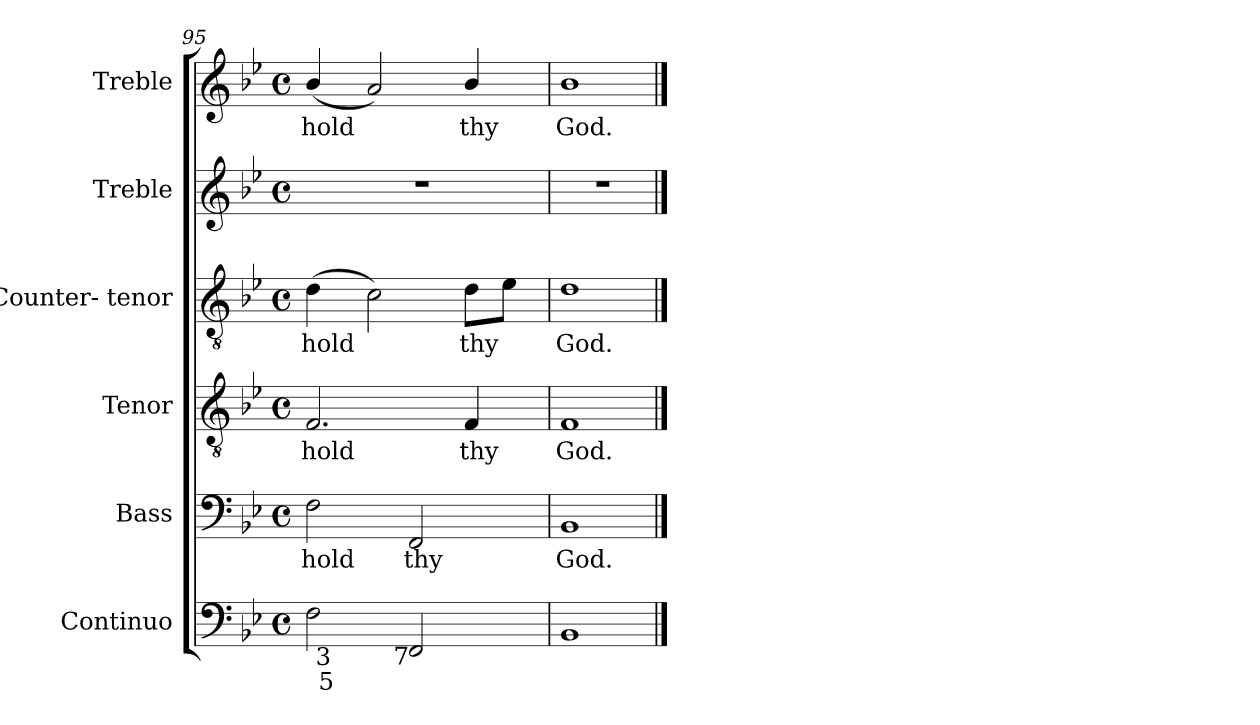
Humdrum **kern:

**kern	**kern	**text	**kern	**text	**kern	**text	**kern	**kern	**text
*part6	*part5	*part5	*part4	*part4	*part3	*part3	*part2	*part1	*part1
*staff6	*staff5	*staff5	*staff4	*staff4	*staff3	*staff3	*staff2	*staff1	*staff1
*I"Continuo	*I"Bass	*	*I"Tenor	*	*I"Counter- tenor	*	*I"Treble	*I"Treble	*
*	*I'B	*	*I'Te	*	*I'C	*	*I'Tr	*I'Tr	*
*clefF4	*clefF4	*	*clefGv2	*	*clefGv2	*	*clefG2	*clefG2	*
*	*	*	*ITrd7c12	*	*ITrd7c12	*	*	*	*
*k[b-e-]	*k[b-e-]	*	*k[b-e-]	*	*k[b-e-]	*	*k[b-e-]	*k[b-e-]	*
*B-:	*B-:	*	*B-:	*	*B-:	*	*B-:	*B-:	*
*M4/4	*M4/4	*	*M4/4	*	*M4/4	*	*M4/4	*M4/4	*
*met(c)	*met(c)	*	*met(c)	*	*met(c)	*	*met(c)	*met(c)	*
=95	=95	=95	=95	=95	=95	=95	=95	=95	=95
!	!	!LO:LY:b:color=#000000	!	!	!	!	!	!	!
!	!	!	!	!LO:LY:b:color=#000000	!	!	!	!	!
!	!	!	!	!	!	!LO:LY:b:color=#000000	!	!	!
!LO:TX:b:rj:t=4	!	!	!	!	!	!	!	!	!
!LO:TX:b:rj:t=6	!	!	!	!	!	!	!	!	!
!	!	!	!	!	!	!	!	!	!LO:LY:b:color=#000000
*^	*	*	*	*	*	*	*	*	*
*	*^	*	*	*	*	*	*	*	*	*
2Fi\	16ryy	16ryy	2Fi\	-hold	2.FFi/	-hold	(4Di\	-hold	1r	(4b-i/	-hold
.	128ryy	128ryy	.	.	.	.	.	.	.	.	.
.	512ryy	256ryy	.	.	.	.	.	.	.	.	.
!	!LO:TX:b:rj:t=3	!	!	!	!	!	!	!	!	!	!
.	2ryy	.	.	.	.	.	.	.	.	.	.
.	.	1024ryy	.	.	.	.	.	.	.	.	.
!	!	!LO:TX:b:rj:t=5	!	!	!	!	!	!	!	!	!
.	.	2ryy	.	.	.	.	.	.	.	.	.
.	.	.	.	.	.	.	2Ci\)	.	.	2ai/)	.
!LO:TX:b:rj:t=7	!	!	!	!	!	!	!	!	!	!	!
!	!	!	!	!LO:LY:b:color=#000000	!	!	!	!	!	!	!
2FFi/	.	.	2FFi/	thy	.	.	.	.	.	.	.
.	4ryy	.	.	.	.	.	.	.	.	.	.
.	.	4ryy	.	.	.	.	.	.	.	.	.
!	!	!	!	!	!	!LO:LY:b:color=#000000	!	!	!	!	!
!	!	!	!	!	!	!	!	!LO:LY:b:color=#000000	!	!	!
!	!	!	!	!	!	!	!	!	!	!	!LO:LY:b:color=#000000
.	.	.	.	.	4FFi/	thy	8Di\L	thy	.	4b-i/	thy
.	8ryy	.	.	.	.	.	.	.	.	.	.
.	.	8ryy	.	.	.	.	.	.	.	.	.
.	.	.	.	.	.	.	8E-i\J	.	.	.	.
.	32ryy	.	.	.	.	.	.	.	.	.	.
.	.	32ryy	.	.	.	.	.	.	.	.	.
.	64ryy	.	.	.	.	.	.	.	.	.	.
.	.	64ryy	.	.	.	.	.	.	.	.	.
.	256.ryy	.	.	.	.	.	.	.	.	.	.
.	.	512.ryy	.	.	.	.	.	.	.	.	.
*v	*v	*v	*	*	*	*	*	*	*	*	*
=96	=96	=96	=96	=96	=96	=96	=96	=96	=96
*^	*	*	*	*	*	*	*	*	*
*	*^	*	*	*	*	*	*	*	*	*
!	!	!	!	!LO:LY:b:color=#000000	!	!	!	!	!	!	!
*v	*v	*v	*	*	*	*	*	*	*	*	*
*^	*	*	*	*	*	*	*	*	*
*	*^	*	*	*	*	*	*	*	*	*
!	!	!	!	!	!	!LO:LY:b:color=#000000	!	!	!	!	!
*v	*v	*v	*	*	*	*	*	*	*	*	*
*^	*	*	*	*	*	*	*	*	*
*	*^	*	*	*	*	*	*	*	*	*
!	!	!	!	!	!	!	!	!LO:LY:b:color=#000000	!	!	!
*v	*v	*v	*	*	*	*	*	*	*	*	*
*^	*	*	*	*	*	*	*	*	*
*	*^	*	*	*	*	*	*	*	*	*
!	!	!	!	!	!	!	!	!	!	!	!LO:LY:b:color=#000000
*v	*v	*v	*	*	*	*	*	*	*	*	*
1BB-i	1BB-i	God.	1FFi	God.	1Di	God.	1r	1b-i	God.
==	==	==	==	==	==	==	==	==	==
*-	*-	*-	*-	*-	*-	*-	*-	*-	*-
